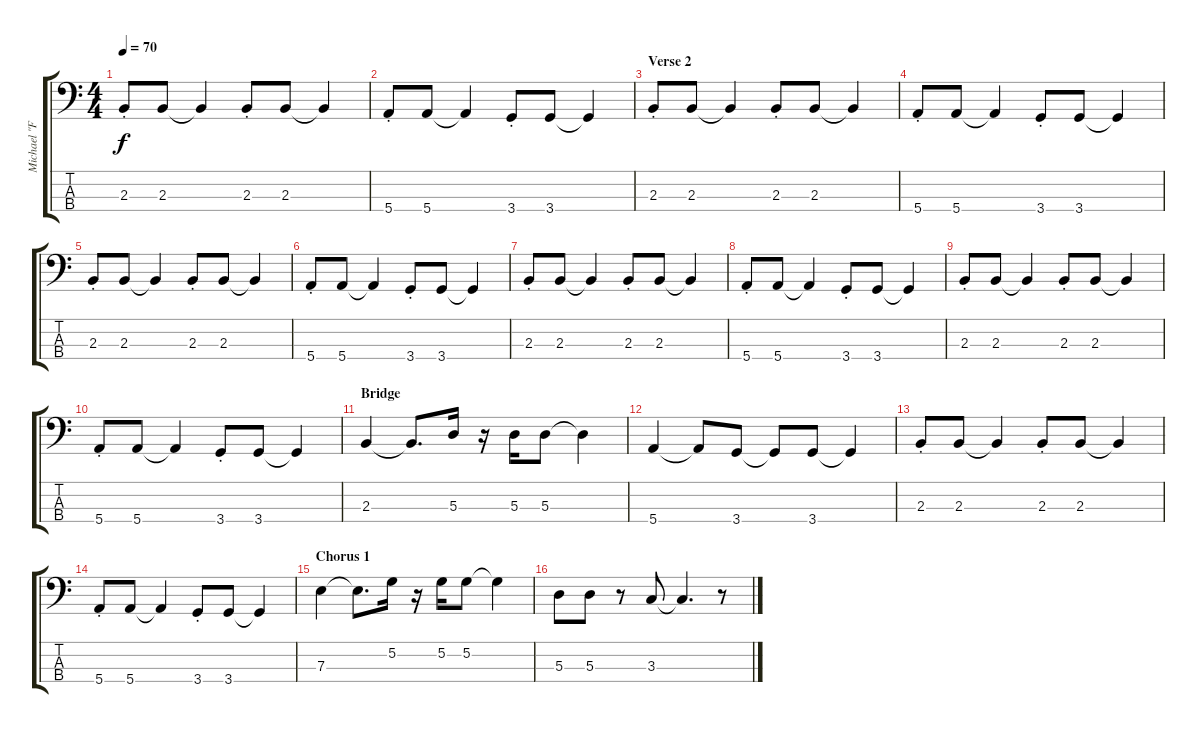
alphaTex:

\track ("Michael \"Flea\" Balzary | Bass" "Michael \"F") {instrument electricbassfinger}
\staff {score tabs}
\tuning (G2 D2 A1 E1) {hide}
\ts (4 4)
\tempo 70
\clef f4
\ks c
2.3{st}.8{dy f} 2.3.8 2.3{t}.4 2.3{st}.8 2.3.8 2.3{t}.4 |
5.4{st}.8 5.4.8 5.4{t}.4 3.4{st}.8 3.4.8 3.4{t}.4 |
\section ("" "Verse 2")
2.3{st}.8 2.3.8 2.3{t}.4 2.3{st}.8 2.3.8 2.3{t}.4 |
5.4{st}.8 5.4.8 5.4{t}.4 3.4{st}.8 3.4.8 3.4{t}.4 |
2.3{st}.8 2.3.8 2.3{t}.4 2.3{st}.8 2.3.8 2.3{t}.4 |
5.4{st}.8 5.4.8 5.4{t}.4 3.4{st}.8 3.4.8 3.4{t}.4 |
2.3{st}.8 2.3.8 2.3{t}.4 2.3{st}.8 2.3.8 2.3{t}.4 |
5.4{st}.8 5.4.8 5.4{t}.4 3.4{st}.8 3.4.8 3.4{t}.4 |
2.3{st}.8 2.3.8 2.3{t}.4 2.3{st}.8 2.3.8 2.3{t}.4 |
5.4{st}.8 5.4.8 5.4{t}.4 3.4{st}.8 3.4.8 3.4{t}.4 |
\section ("" "Bridge")
2.3.4 2.3{t}.8{d} 5.3.16 r.16 5.3.16 5.3.8 5.3{t}.4 |
5.4.4 5.4{t}.8 3.4.8 3.4{t}.8 3.4.8 3.4{t}.4 |
2.3{st}.8 2.3.8 2.3{t}.4 2.3{st}.8 2.3.8 2.3{t}.4 |
5.4{st}.8 5.4.8 5.4{t}.4 3.4{st}.8 3.4.8 3.4{t}.4 |
\section ("" "Chorus 1")
7.3.4 7.3{t}.8{d} 5.2.16 r.16 5.2.16 5.2.8 5.2{t}.4 |
5.3.8 5.3.8 r.8 3.3.8 3.3{t}.4{d} r.8
